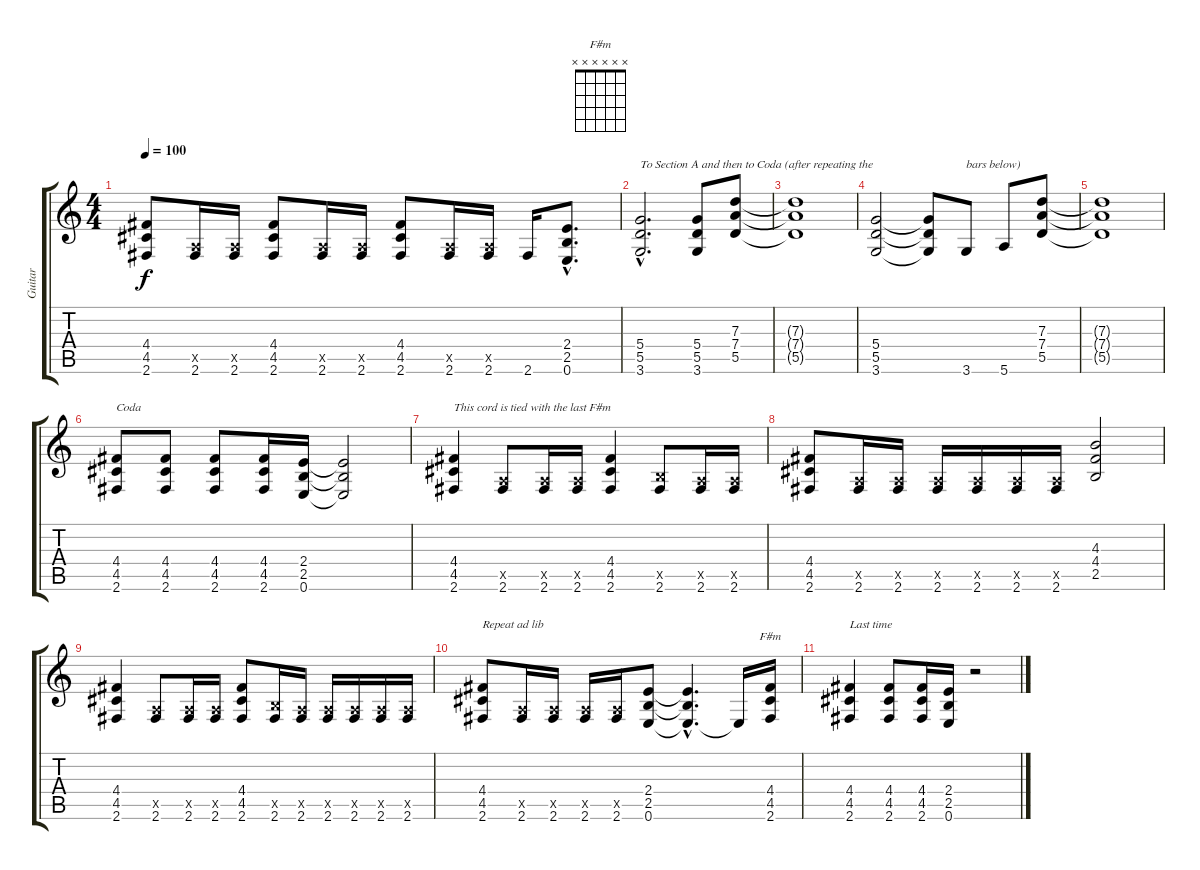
\track ("Guitar" "Guitar") {instrument distortionguitar}
\staff {score tabs}
\tuning (E4 B3 G3 D3 A2 E2) {hide}
\chord ("F#m" x x x x x x) {firstfret 0}
\ts (4 4)
\tempo 100
\clef g2
\ks c
(4.4 4.5 2.6).8{dy f} (0.5{x} 2.6).16 (0.5{x} 2.6).16 (4.4 4.5 2.6).8 (0.5{x} 2.6).16 (0.5{x} 2.6).16 (4.4 4.5 2.6).8 (0.5{x} 2.6).16 (0.5{x} 2.6).16 2.6.16 (2.4{hac} 2.5{hac} 0.6{hac}).8{d} |
(5.4{hac} 5.5{hac} 3.6{hac}).2{d txt "To Section A and then to Coda (after repeating the" balance 8} (5.4 5.5 3.6).8 (7.3 7.4 5.5).8 |
(7.3{t} 7.4{t} 5.5{t}).1 |
(5.4 5.5 3.6).2 (5.4{t} 5.5{t} 3.6{t}).8 3.6.8{txt "bars below)"} 5.6.8 (7.3 7.4 5.5).8 |
(7.3{t} 7.4{t} 5.5{t}).1 |
(4.4 4.5 2.6).8{txt "Coda"} (4.4 4.5 2.6).8 (4.4 4.5 2.6).8 (4.4 4.5 2.6).16 (2.4 2.5 0.6).16 (2.4{t} 2.5{t} 0.6{t}).2 |
(4.4 4.5 2.6).4{txt "This cord is tied with the last F#m"} (0.5{x} 2.6).8 (0.5{x} 2.6).16 (0.5{x} 2.6).16 (4.4 4.5 2.6).4 (2.5{x} 2.6).8 (0.5{x} 2.6).16 (0.5{x} 2.6).16 |
(4.4 4.5 2.6).8 (0.5{x} 2.6).16 (0.5{x} 2.6).16 (0.5{x} 2.6).16 (0.5{x} 2.6).16 (0.5{x} 2.6).16 (0.5{x} 2.6).16 (4.3 4.4 2.5).2 |
(4.4 4.5 2.6).4 (0.5{x} 2.6).8 (0.5{x} 2.6).16 (0.5{x} 2.6).16 (4.4 4.5 2.6).8 (2.5{x} 2.6).16 (0.5{x} 2.6).16 (0.5{x} 2.6).16 (0.5{x} 2.6).16 (0.5{x} 2.6).16 (0.5{x} 2.6).16 |
(4.4 4.5 2.6).8{txt "Repeat ad lib "} (0.5{x} 2.6).16 (0.5{x} 2.6).16 (0.5{x} 2.6).16 (0.5{x} 2.6).16 (2.4 2.5 0.6).8 (2.4{hac t} 2.5{hac t} 0.6{hac t}).4{d} 0.6{t}.16 (4.4 4.5 2.6).16{ch "F#m"} |
(4.4 4.5 2.6).4{txt "Last time"} (4.4 4.5 2.6).8 (4.4 4.5 2.6).16 (2.4 2.5 0.6).16 r.2
